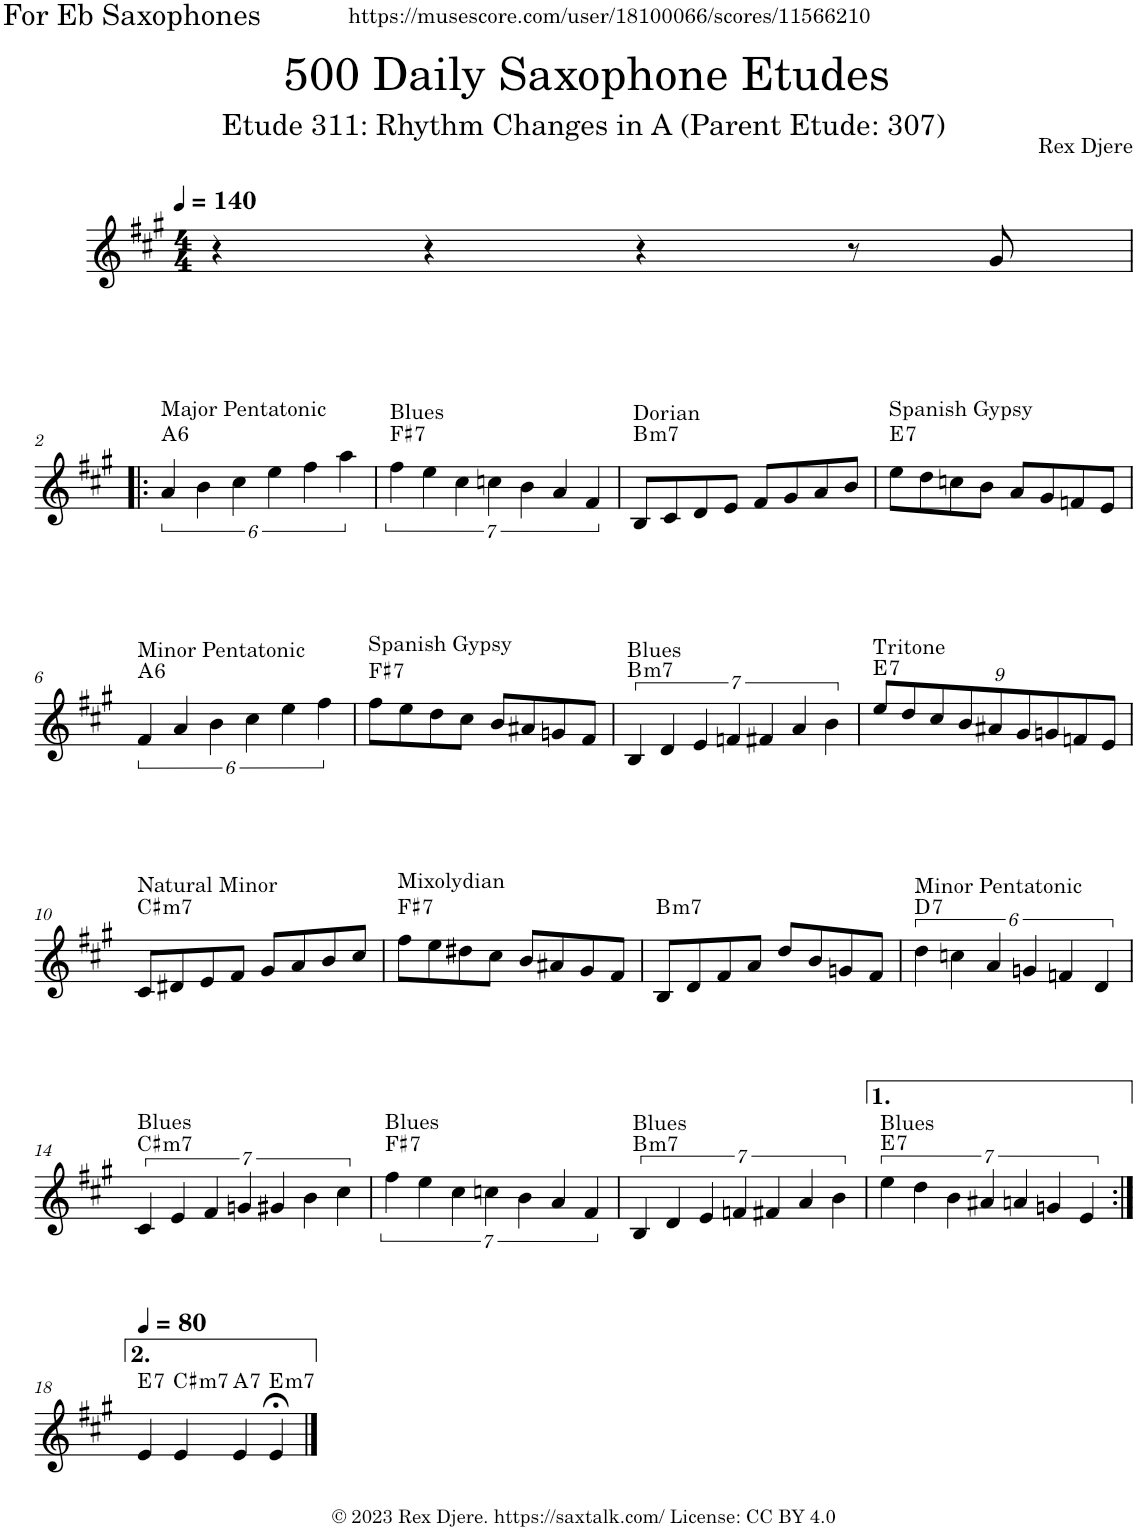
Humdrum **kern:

**kern	**harte
*part1	*part1
*staff1	*
*I"Alto Saxophone	*
*I'A. Sax.	*
*clefG2	*
*Trd5c9	*
*k[f#c#g#]	*
*M4/4	*
*MM140	*
=1	=1
4r	.
4r	.
4r	.
8r	.
8g#/	.
!!LO:LB:g=z
=2!|:	=2!|:
!LO:TX:a:t=Major Pentatonic	!LO:H:kt=6
6a/	A:maj6
6b\	.
6cc#\	.
6ee\	.
6ff#\	.
6aa\	.
=3	=3
!LO:TX:a:t=Blues	!LO:H:kt=7
7ff#\	F#:7
7ee\	.
7cc#\	.
7ccn\	.
7b\	.
7a/	.
7f#/	.
=4	=4
!LO:TX:a:t=Dorian	!LO:H:kt=m7
8B/L	B:min7
8c#/	.
8d/	.
8e/J	.
8f#/L	.
8g#/	.
8a/	.
8b/J	.
=5	=5
!LO:TX:a:t=Spanish Gypsy	!LO:H:kt=7
8ee\L	E:7
8dd\	.
8ccn\	.
8b\J	.
8a/L	.
8g#/	.
8fn/	.
8e/J	.
!!LO:LB:g=z
=6	=6
!LO:TX:a:t=Minor Pentatonic	!LO:H:kt=6
6f#/	A:maj6
6a/	.
6b\	.
6cc#\	.
6ee\	.
6ff#\	.
=7	=7
!LO:TX:a:t=Spanish Gypsy	!LO:H:kt=7
8ff#\L	F#:7
8ee\	.
8dd\	.
8cc#\J	.
8b/L	.
8a#X/	.
8gn/	.
8f#/J	.
=8	=8
!LO:TX:a:t=Blues	!LO:H:kt=m7
7B/	B:min7
7d/	.
7e/	.
7fn/	.
7f#X/	.
7a/	.
7b\	.
=9	=9
*Xbrackettup	*
!LO:TX:a:t=Tritone	!LO:H:kt=7
9ee/L	E:7
9dd/	.
9cc#/	.
9b/	.
9a#X/	.
9g#/	.
9gn/	.
9fn/	.
9e/J	.
!!LO:LB:g=z
=10	=10
!LO:TX:a:t=Natural Minor	!LO:H:kt=m7
8c#/L	C#:min7
8d#X/	.
8e/	.
8f#/J	.
8g#/L	.
8a/	.
8b/	.
8cc#/J	.
=11	=11
!LO:TX:a:t=Mixolydian	!LO:H:kt=7
8ff#\L	F#:7
8ee\	.
8dd#X\	.
8cc#\J	.
8b/L	.
8a#X/	.
8g#/	.
8f#/J	.
=12	=12
!	!LO:H:kt=m7
8B/L	B:min7
8d/	.
8f#/	.
8a/J	.
8dd/L	.
8b/	.
8gn/	.
8f#/J	.
=13	=13
*brackettup	*
!LO:TX:a:t=Minor Pentatonic	!LO:H:kt=7
6dd\	D:7
6ccn\	.
6a/	.
6gn/	.
6fn/	.
6d/	.
!!LO:LB:g=z
=14	=14
!LO:TX:a:t=Blues	!LO:H:kt=m7
7c#/	C#:min7
7e/	.
7f#/	.
7gn/	.
7g#X/	.
7b\	.
7cc#\	.
=15	=15
!LO:TX:a:t=Blues	!LO:H:kt=7
7ff#\	F#:7
7ee\	.
7cc#\	.
7ccn\	.
7b\	.
7a/	.
7f#/	.
=16	=16
!LO:TX:a:t=Blues	!LO:H:kt=m7
7B/	B:min7
7d/	.
7e/	.
7fn/	.
7f#X/	.
7a/	.
7b\	.
=17	=17
!LO:TX:a:t=Blues	!LO:H:kt=7
7ee\	E:7
7dd\	.
7b\	.
7a#X/	.
7an/	.
7gn/	.
7e/	.
!!LO:LB:g=z
=18:|!	=18:|!
*MM80	*
!	!LO:H:kt=7
4e/	E:7
!	!LO:H:kt=m7
4e/	C#:min7
!	!LO:H:kt=7
4e/	A:7
!	!LO:H:kt=m7
4e;</	E:min7
==	==
*-	*-
